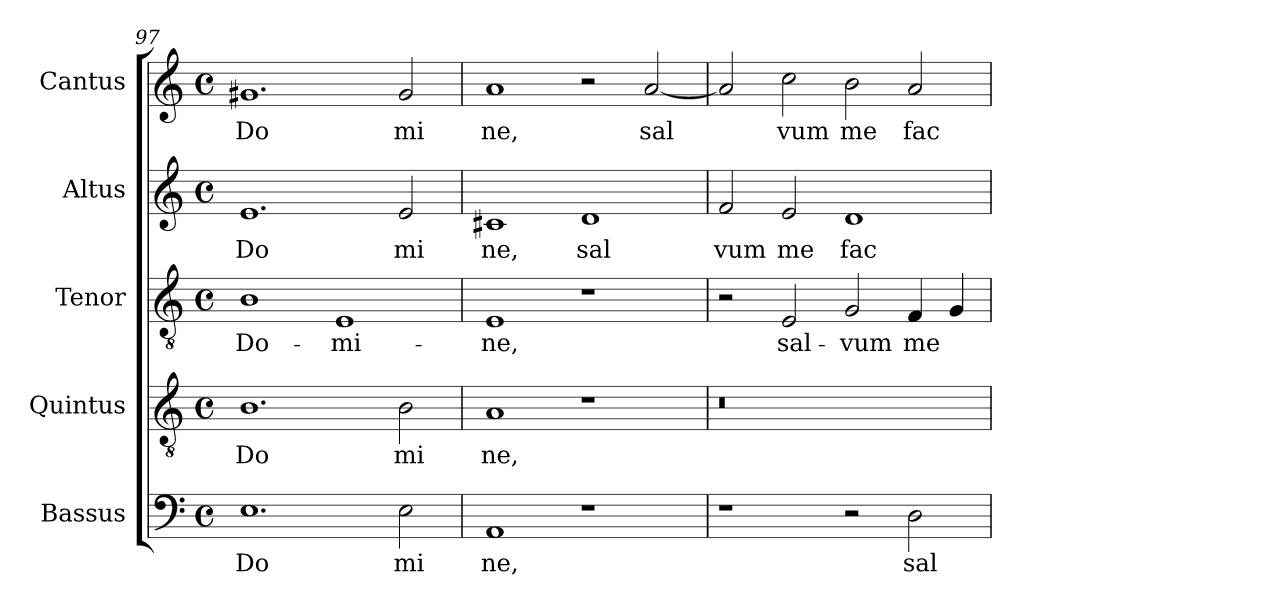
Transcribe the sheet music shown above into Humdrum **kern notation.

**kern	**text	**kern	**text	**kern	**text	**kern	**text	**kern	**text
*part5	*part5	*part4	*part4	*part3	*part3	*part2	*part2	*part1	*part1
*staff5	*staff5	*staff4	*staff4	*staff3	*staff3	*staff2	*staff2	*staff1	*staff1
*I"Bassus	*	*I"Quintus	*	*I"Tenor	*	*I"Altus	*	*I"Cantus	*
*clefF4	*	*clefGv2	*	*clefGv2	*	*clefG2	*	*clefG2	*
*M4/4	*	*M4/4	*	*M4/4	*	*M4/4	*	*M4/4	*
*met(c)	*	*met(c)	*	*met(c)	*	*met(c)	*	*met(c)	*
=97	=97	=97	=97	=97	=97	=97	=97	=97	=97
!	!LO:LY:b:cj	!	!LO:LY:b:cj	!	!LO:LY:b:cj	!	!LO:LY:b:cj	!	!LO:LY:b:cj
1.E	Do	1.B	Do	1B	Do-	1.e	Do	1.g#X	Do
!	!	!	!	!	!LO:LY:b:cj	!	!	!	!
.	.	.	.	1E	-mi-	.	.	.	.
!	!LO:LY:b:cj	!	!LO:LY:b:cj	!	!	!	!LO:LY:b:cj	!	!LO:LY:b:cj
2E\	mi	2B\	mi	.	.	2e/	mi	2g#/	mi
=98	=98	=98	=98	=98	=98	=98	=98	=98	=98
!	!LO:LY:b:cj	!	!LO:LY:b:cj	!	!LO:LY:b:cj	!	!LO:LY:b:cj	!	!LO:LY:b:cj
1AA	ne,	1A	ne,	1E	-ne,	1c#X	ne,	1a	ne,
!	!	!	!	!	!	!	!LO:LY:b:cj	!	!
1r	.	1r	.	1r	.	1d	sal	2r	.
!	!	!	!	!	!	!	!	!	!LO:LY:b
.	.	.	.	.	.	.	.	[>2a/	sal
!!LO:PB:g=z
=99	=99	=99	=99	=99	=99	=99	=99	=99	=99
!	!	!	!	!	!	!	!LO:LY:b:cj	!	!
1r	.	0r	.	2r	.	2f/	vum	2a/]	.
!	!	!	!	!	!LO:LY:b:cj	!	!LO:LY:b:cj	!	!LO:LY:b:cj
.	.	.	.	2E/	sal-	2e/	me	2cc\	vum
!	!	!	!	!	!LO:LY:b:cj	!	!LO:LY:b:cj	!	!LO:LY:b:cj
2r	.	.	.	2G/	-vum	1d	fac	2b\	me
!	!LO:LY:b:cj	!	!	!	!LO:LY:b	!	!	!	!LO:LY:b:cj
2D\	sal	.	.	4F/	me	.	.	2a/	fac
.	.	.	.	4G/	.	.	.	.	.
=	=	=	=	=	=	=	=	=	=
*-	*-	*-	*-	*-	*-	*-	*-	*-	*-
